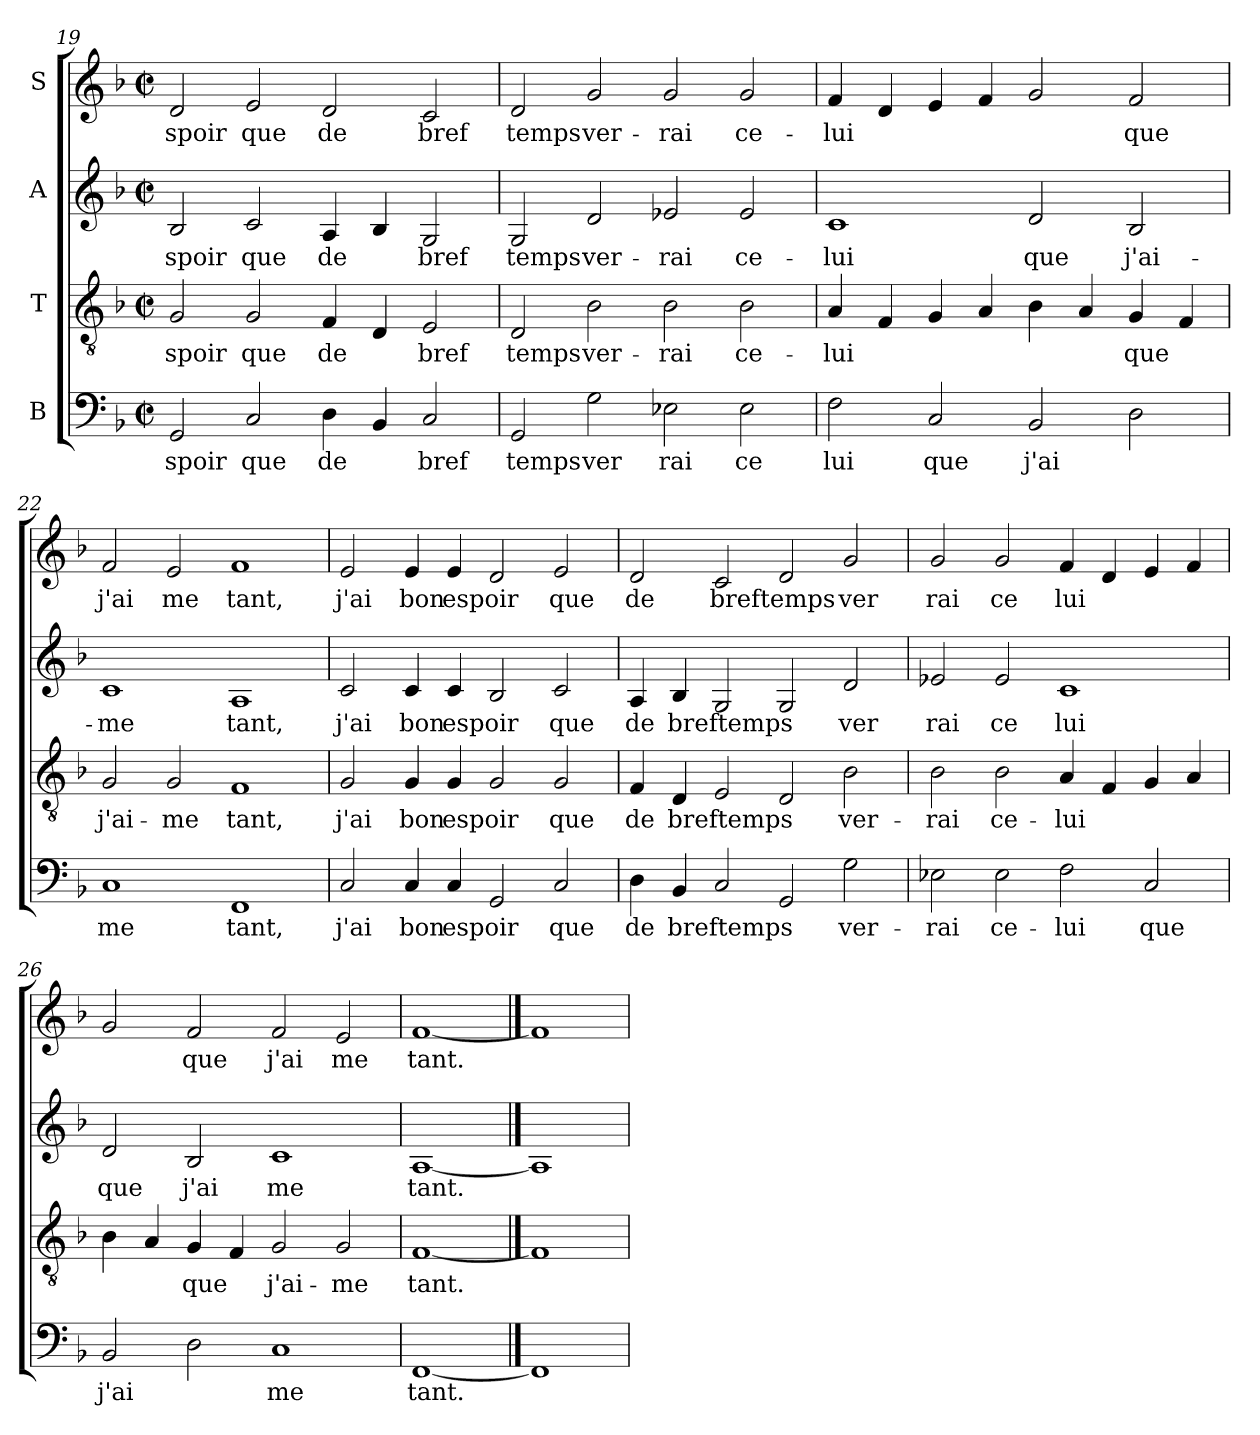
**kern	**text	**kern	**text	**kern	**text	**kern	**text
*part4	*part4	*part3	*part3	*part2	*part2	*part1	*part1
*staff4	*staff4	*staff3	*staff3	*staff2	*staff2	*staff1	*staff1
*I"B	*	*I"T	*	*I"A	*	*I"S	*
*clefF4	*	*clefGv2	*	*clefG2	*	*clefG2	*
*k[b-]	*	*k[b-]	*	*k[b-]	*	*k[b-]	*
*F:	*	*F:	*	*F:	*	*F:	*
*M2/2	*	*M2/2	*	*M2/2	*	*M2/2	*
*met(c|)	*	*met(c|)	*	*met(c|)	*	*met(c|)	*
=19	=19	=19	=19	=19	=19	=19	=19
!	!LO:LY:b:cj	!	!LO:LY:b:cj	!	!LO:LY:b:cj	!	!LO:LY:b:cj
2GG/	spoir	2G/	-spoir	2B-/	-spoir	2d/	-spoir
!	!LO:LY:b:cj	!	!LO:LY:b:cj	!	!LO:LY:b:cj	!	!LO:LY:b:cj
2C/	que	2G/	que	2c/	que	2e/	que
!	!LO:LY:b:cj	!	!LO:LY:b:cj	!	!LO:LY:b:cj	!	!LO:LY:b:cj
4D\	de	4F/	de	4A/	de	2d/	de
!	!LO:LY:b:cj	!	!LO:LY:b:cj	!	!LO:LY:b:cj	!	!
4BB-/	.	4D/	.	4B-/	.	.	.
!	!LO:LY:b:cj	!	!LO:LY:b:cj	!	!LO:LY:b:cj	!	!LO:LY:b:cj
2C/	bref	2E/	bref	2G/	bref	2c/	bref
=20	=20	=20	=20	=20	=20	=20	=20
!	!LO:LY:b:cj	!	!LO:LY:b:cj	!	!LO:LY:b:cj	!	!LO:LY:b:cj
2GG/	temps	2D/	temps	2G/	temps	2d/	temps
!	!LO:LY:b:cj	!	!LO:LY:b:cj	!	!LO:LY:b:cj	!	!LO:LY:b:cj
2G\	ver	2B-\	ver-	2d/	ver-	2g/	ver-
!	!LO:LY:b:cj	!	!LO:LY:b:cj	!	!LO:LY:b:cj	!	!LO:LY:b:cj
2E-X\	rai	2B-\	-rai	2e-X/	-rai	2g/	-rai
!	!LO:LY:b:cj	!	!LO:LY:b:cj	!	!LO:LY:b:cj	!	!LO:LY:b:cj
2E-\	ce	2B-\	ce-	2e-/	ce-	2g/	ce-
=21	=21	=21	=21	=21	=21	=21	=21
!	!LO:LY:b:cj	!	!LO:LY:b:cj	!	!LO:LY:b:cj	!	!LO:LY:b:cj
2F\	lui	4A/	-lui	1c	-lui	4f/	-lui
!	!	!	!LO:LY:b:cj	!	!	!	!LO:LY:b:cj
.	.	4F/	.	.	.	4d/	.
!	!LO:LY:b:cj	!	!LO:LY:b:cj	!	!	!	!LO:LY:b:cj
2C/	que	4G/	.	.	.	4e/	.
!	!	!	!LO:LY:b:cj	!	!	!	!LO:LY:b:cj
.	.	4A/	.	.	.	4f/	.
!	!LO:LY:b:cj	!	!LO:LY:b:cj	!	!LO:LY:b:cj	!	!LO:LY:b:cj
2BB-/	j'ai	4B-\	.	2d/	que	2g/	.
!	!	!	!LO:LY:b:cj	!	!	!	!
.	.	4A/	.	.	.	.	.
!	!LO:LY:b:cj	!	!LO:LY:b:cj	!	!LO:LY:b:cj	!	!LO:LY:b:cj
2D\	.	4G/	que	2B-/	j'ai-	2f/	que
!	!	!	!LO:LY:b:cj	!	!	!	!
.	.	4F/	.	.	.	.	.
!!LO:LB:g=z
=22	=22	=22	=22	=22	=22	=22	=22
!	!LO:LY:b:cj	!	!LO:LY:b:cj	!	!LO:LY:b:cj	!	!LO:LY:b:cj
1C	me	2G/	j'ai-	1c	-me	2f/	j'ai
!	!	!	!LO:LY:b:cj	!	!	!	!LO:LY:b:cj
.	.	2G/	-me	.	.	2e/	me
!	!LO:LY:b:cj	!	!LO:LY:b:cj	!	!LO:LY:b:cj	!	!LO:LY:b:cj
1FF	tant,	1F	tant,	1A	tant,	1f	tant,
=23	=23	=23	=23	=23	=23	=23	=23
!	!LO:LY:b:cj	!	!LO:LY:b:cj	!	!LO:LY:b:cj	!	!LO:LY:b:cj
2C/	j'ai	2G/	j'ai	2c/	j'ai	2e/	j'ai
!	!LO:LY:b:cj	!	!LO:LY:b:cj	!	!LO:LY:b:cj	!	!LO:LY:b:cj
4C/	bon	4G/	bon	4c/	bon	4e/	bon
!	!LO:LY:b:cj	!	!LO:LY:b:cj	!	!LO:LY:b:cj	!	!LO:LY:b:cj
4C/	espoir	4G/	espoir	4c/	espoir	4e/	espoir
!	!LO:LY:b:cj	!	!LO:LY:b:cj	!	!LO:LY:b:cj	!	!LO:LY:b:cj
2GG/	.	2G/	.	2B-/	.	2d/	.
!	!LO:LY:b:cj	!	!LO:LY:b:cj	!	!LO:LY:b:cj	!	!LO:LY:b:cj
2C/	que	2G/	que	2c/	que	2e/	que
=24	=24	=24	=24	=24	=24	=24	=24
!	!LO:LY:b:cj	!	!LO:LY:b:cj	!	!LO:LY:b:cj	!	!LO:LY:b:cj
4D\	de	4F/	de	4A/	de	2d/	de
!	!LO:LY:b:cj	!	!LO:LY:b:cj	!	!LO:LY:b:cj	!	!
4BB-/	breftemps	4D/	breftemps	4B-/	breftemps	.	.
!	!LO:LY:b:cj	!	!LO:LY:b:cj	!	!LO:LY:b:cj	!	!LO:LY:b:cj
2C/	.	2E/	.	2G/	.	2c/	breftemps
!	!LO:LY:b:cj	!	!LO:LY:b:cj	!	!LO:LY:b:cj	!	!LO:LY:b:cj
2GG/	.	2D/	.	2G/	.	2d/	.
!	!LO:LY:b:cj	!	!LO:LY:b:cj	!	!LO:LY:b:cj	!	!LO:LY:b:cj
2G\	ver-	2B-\	ver-	2d/	ver	2g/	ver
=25	=25	=25	=25	=25	=25	=25	=25
!	!LO:LY:b:cj	!	!LO:LY:b:cj	!	!LO:LY:b:cj	!	!LO:LY:b:cj
2E-X\	-rai	2B-\	-rai	2e-X/	rai	2g/	rai
!	!LO:LY:b:cj	!	!LO:LY:b:cj	!	!LO:LY:b:cj	!	!LO:LY:b:cj
2E-\	ce-	2B-\	ce-	2e-/	ce	2g/	ce
!	!LO:LY:b:cj	!	!LO:LY:b:cj	!	!LO:LY:b:cj	!	!LO:LY:b:cj
2F\	-lui	4A/	-lui	1c	lui	4f/	lui
!	!	!	!LO:LY:b:cj	!	!	!	!LO:LY:b:cj
.	.	4F/	.	.	.	4d/	.
!	!LO:LY:b:cj	!	!LO:LY:b:cj	!	!	!	!LO:LY:b:cj
2C/	que	4G/	.	.	.	4e/	.
!	!	!	!LO:LY:b:cj	!	!	!	!LO:LY:b:cj
.	.	4A/	.	.	.	4f/	.
=26	=26	=26	=26	=26	=26	=26	=26
!	!LO:LY:b:cj	!	!LO:LY:b:cj	!	!LO:LY:b:cj	!	!LO:LY:b:cj
2BB-/	j'ai-	4B-\	.	2d/	que	2g/	.
!	!	!	!LO:LY:b:cj	!	!	!	!
.	.	4A/	.	.	.	.	.
!	!LO:LY:b:cj	!	!LO:LY:b:cj	!	!LO:LY:b:cj	!	!LO:LY:b:cj
2D\	--	4G/	que	2B-/	j'ai	2f/	que
!	!	!	!LO:LY:b:cj	!	!	!	!
.	.	4F/	.	.	.	.	.
!	!LO:LY:b:cj	!	!LO:LY:b:cj	!	!LO:LY:b:cj	!	!LO:LY:b:cj
1C	-me	2G/	j'ai-	1c	me	2f/	j'ai
!	!	!	!LO:LY:b:cj	!	!	!	!LO:LY:b:cj
.	.	2G/	-me	.	.	2e/	me
=27	=27	=27	=27	=27	=27	=27	=27
!	!LO:LY:b:cj	!	!LO:LY:b:cj	!	!LO:LY:b:cj	!	!LO:LY:b:cj
[1FF	tant.	[1F	tant.	[1A	tant.	[1f	tant.
==28	==28	==28	==28	==28	==28	==28	==28
1FF]	.	1F]	.	1A]	.	1f]	.
=	=	=	=	=	=	=	=
*-	*-	*-	*-	*-	*-	*-	*-
